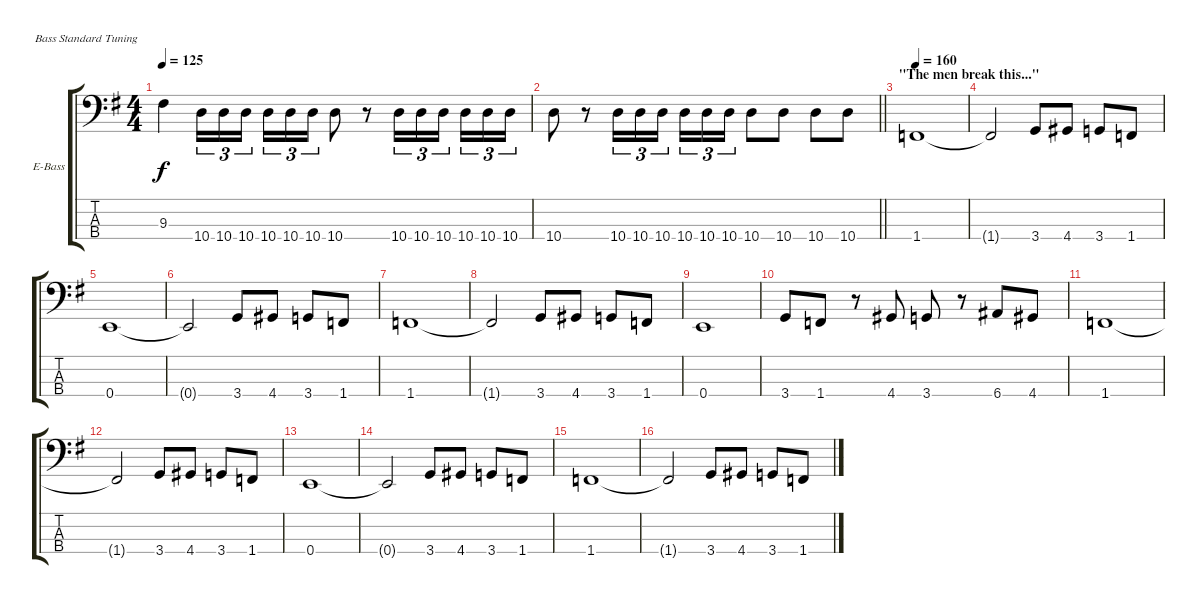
\bracketExtendMode groupsimilarinstruments
\firstSystemTrackNameOrientation horizontal
\otherSystemsTrackNameOrientation horizontal
\track ("Bass-guitar - Snowy Shaw" "E-Bass") {instrument electricbasspick}
\staff {score tabs}
\tuning (G2 D2 A1 E1)
\ts (4 4)
\tempo 125
\clef f4
\ks g
9.3.4{dy f} 10.4.16{tu (3 2)} 10.4.16{tu (3 2)} 10.4.16{tu (3 2)} 10.4.16{tu (3 2)} 10.4.16{tu (3 2)} 10.4.16{tu (3 2)} 10.4.8 r.8 10.4.16{tu (3 2)} 10.4.16{tu (3 2)} 10.4.16{tu (3 2)} 10.4.16{tu (3 2)} 10.4.16{tu (3 2)} 10.4.16{tu (3 2)} |
\barLineRight lightlight
10.4.8 r.8 10.4.16{tu (3 2)} 10.4.16{tu (3 2)} 10.4.16{tu (3 2)} 10.4.16{tu (3 2)} 10.4.16{tu (3 2)} 10.4.16{tu (3 2)} 10.4.8 10.4.8 10.4.8 10.4.8 |
\section ("" "\"The men break this...\"")
\tempo 160
1.4.1 |
1.4{t}.2 3.4.8 4.4.8 3.4.8 1.4.8 |
0.4.1 |
0.4{t}.2 3.4.8 4.4.8 3.4.8 1.4.8 |
1.4.1 |
1.4{t}.2 3.4.8 4.4.8 3.4.8 1.4.8 |
0.4.1 |
3.4.8 1.4.8 r.8 4.4.8 3.4.8 r.8 6.4.8 4.4.8 |
1.4.1 |
1.4{t}.2 3.4.8 4.4.8 3.4.8 1.4.8 |
0.4.1 |
0.4{t}.2 3.4.8 4.4.8 3.4.8 1.4.8 |
1.4.1 |
1.4{t}.2 3.4.8 4.4.8 3.4.8 1.4.8
